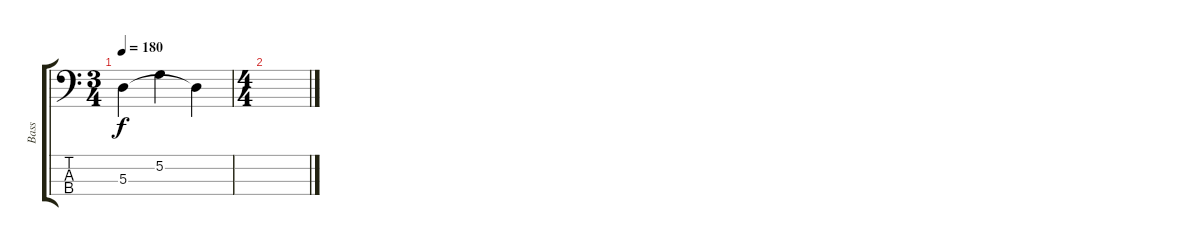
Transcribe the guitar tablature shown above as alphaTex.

\track ("Bass" "Bass") {instrument electricbassfinger}
\staff {score tabs}
\tuning (G2 D2 A1 E1) {hide}
\ts (3 4)
\tempo 180
\clef f4
\ks c
5.3.4{dy f} 5.2.4 5.3{t}.4 |
\ts (4 4)
